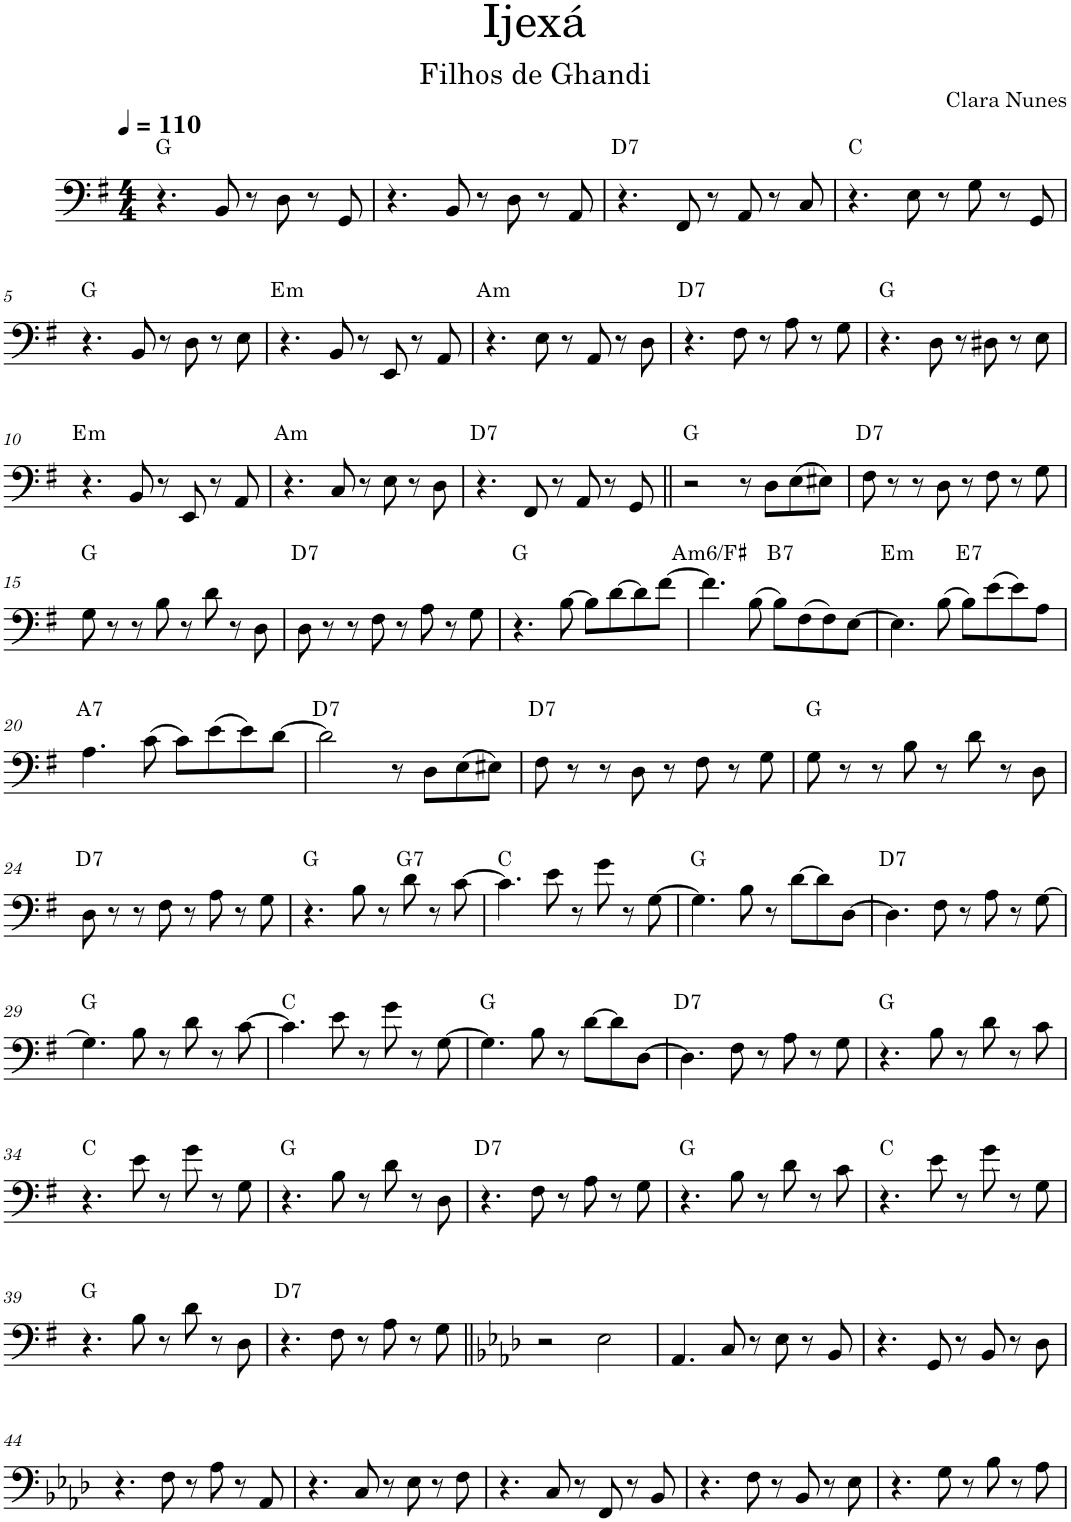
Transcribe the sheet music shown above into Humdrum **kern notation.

**kern	**harte
*part1	*part1
*staff1	*
*I"Electric Bass	*
*I'El. B.	*
*clefF4	*
*Trd7c12	*
*k[f#]	*
*M4/4	*
*MM110	*
=1	=1
4.r	G:maj
8BB/	.
8r	.
8D\	.
8r	.
8GG/	.
=2	=2
4.r	.
8BB/	.
8r	.
8D\	.
8r	.
8AA/	.
=3	=3
!	!LO:H:kt=7
4.r	D:7
8FF#/	.
8r	.
8AA/	.
8r	.
8C/	.
=4	=4
4.r	C:maj
8E\	.
8r	.
8G\	.
8r	.
8GG/	.
!!LO:LB:g=z
=5	=5
4.r	G:maj
8BB/	.
8r	.
8D\	.
8r	.
8E\	.
=6	=6
!	!LO:H:kt=m
4.r	E:min
8BB/	.
8r	.
8EE/	.
8r	.
8AA/	.
=7	=7
!	!LO:H:kt=m
4.r	A:min
8E\	.
8r	.
8AA/	.
8r	.
8D\	.
=8	=8
!	!LO:H:kt=7
4.r	D:7
8F#\	.
8r	.
8A\	.
8r	.
8G\	.
=9	=9
4.r	G:maj
8D\	.
8r	.
8D#X\	.
8r	.
8E\	.
!!LO:LB:g=z
=10	=10
!	!LO:H:kt=m
4.r	E:min
8BB/	.
8r	.
8EE/	.
8r	.
8AA/	.
=11	=11
!	!LO:H:kt=m
4.r	A:min
8C/	.
8r	.
8E\	.
8r	.
8D\	.
=12	=12
!	!LO:H:kt=7
4.r	D:7
8FF#/	.
8r	.
8AA/	.
8r	.
8GG/	.
=13||	=13||
2r	G:maj
8r	.
8D\L	.
(8E\	.
8E#X\J)	.
=14	=14
!	!LO:H:kt=7
8F#\	D:7
8r	.
8r	.
8D\	.
8r	.
8F#\	.
8r	.
8G\	.
!!LO:LB:g=z
=15	=15
8G\	G:maj
8r	.
8r	.
8B\	.
8r	.
8d\	.
8r	.
8D\	.
=16	=16
!	!LO:H:kt=7
8D\	D:7
8r	.
8r	.
8F#\	.
8r	.
8A\	.
8r	.
8G\	.
=17	=17
4.r	G:maj
[8B\	.
8B\L]	.
[8d\	.
8d\]	.
[8f#\J	.
=18	=18
!	!LO:H:kt=m6
4.f#\]	A:min6/6
(8B\	.
!	!LO:H:kt=7
8B\L)	B:7
(8F#\	.
8F#\)	.
[8E\J	.
=19	=19
!	!LO:H:kt=m
4.E\]	E:min
(8B\	.
!	!LO:H:kt=7
8B\L)	E:7
(8e\	.
8e\)	.
8A\J	.
!!LO:LB:g=z
=20	=20
!	!LO:H:kt=7
4.A\	A:7
(8c\	.
8c\L)	.
(8e\	.
8e\)	.
[8d\J	.
=21	=21
!	!LO:H:kt=7
2d\]	D:7
8r	.
8D\L	.
(8E\	.
8E#X\J)	.
=22	=22
!	!LO:H:kt=7
8F#\	D:7
8r	.
8r	.
8D\	.
8r	.
8F#\	.
8r	.
8G\	.
=23	=23
8G\	G:maj
8r	.
8r	.
8B\	.
8r	.
8d\	.
8r	.
8D\	.
!!LO:LB:g=z
=24	=24
!	!LO:H:kt=7
8D\	D:7
8r	.
8r	.
8F#\	.
8r	.
8A\	.
8r	.
8G\	.
=25	=25
4.r	G:maj
8B\	.
8r	.
!	!LO:H:kt=7
8d\	G:7
8r	.
[8c\	.
=26	=26
4.c\]	C:maj
8e\	.
8r	.
8g\	.
8r	.
[8G\	.
=27	=27
4.G\]	G:maj
8B\	.
8r	.
[8d\L	.
8d\]	.
[8D\J	.
=28	=28
!	!LO:H:kt=7
4.D\]	D:7
8F#\	.
8r	.
8A\	.
8r	.
[8G\	.
!!LO:LB:g=z
=29	=29
4.G\]	G:maj
8B\	.
8r	.
8d\	.
8r	.
[8c\	.
=30	=30
4.c\]	C:maj
8e\	.
8r	.
8g\	.
8r	.
[8G\	.
=31	=31
4.G\]	G:maj
8B\	.
8r	.
[8d\L	.
8d\]	.
[8D\J	.
=32	=32
!	!LO:H:kt=7
4.D\]	D:7
8F#\	.
8r	.
8A\	.
8r	.
8G\	.
=33	=33
4.r	G:maj
8B\	.
8r	.
8d\	.
8r	.
8c\	.
!!LO:LB:g=z
=34	=34
4.r	C:maj
8e\	.
8r	.
8g\	.
8r	.
8G\	.
=35	=35
4.r	G:maj
8B\	.
8r	.
8d\	.
8r	.
8D\	.
=36	=36
!	!LO:H:kt=7
4.r	D:7
8F#\	.
8r	.
8A\	.
8r	.
8G\	.
=37	=37
4.r	G:maj
8B\	.
8r	.
8d\	.
8r	.
8c\	.
=38	=38
4.r	C:maj
8e\	.
8r	.
8g\	.
8r	.
8G\	.
!!LO:LB:g=z
=39	=39
4.r	G:maj
8B\	.
8r	.
8d\	.
8r	.
8D\	.
=40	=40
!	!LO:H:kt=7
4.r	D:7
8F#\	.
8r	.
8A\	.
8r	.
8G\	.
=41||	=41||
*k[b-e-a-d-]	*
2r	.
2E-\	.
=42	=42
4.AA-/	.
8C/	.
8r	.
8E-\	.
8r	.
8BB-/	.
=43	=43
4.r	.
8GG/	.
8r	.
8BB-/	.
8r	.
8D-\	.
!!LO:LB:g=z
=44	=44
4.r	.
8F\	.
8r	.
8A-\	.
8r	.
8AA-/	.
=45	=45
4.r	.
8C/	.
8r	.
8E-\	.
8r	.
8F\	.
=46	=46
4.r	.
8C/	.
8r	.
8FF/	.
8r	.
8BB-/	.
=47	=47
4.r	.
8F\	.
8r	.
8BB-/	.
8r	.
8E-\	.
=48	=48
4.r	.
8G\	.
8r	.
8B-\	.
8r	.
8A-\	.
=	=
*-	*-
